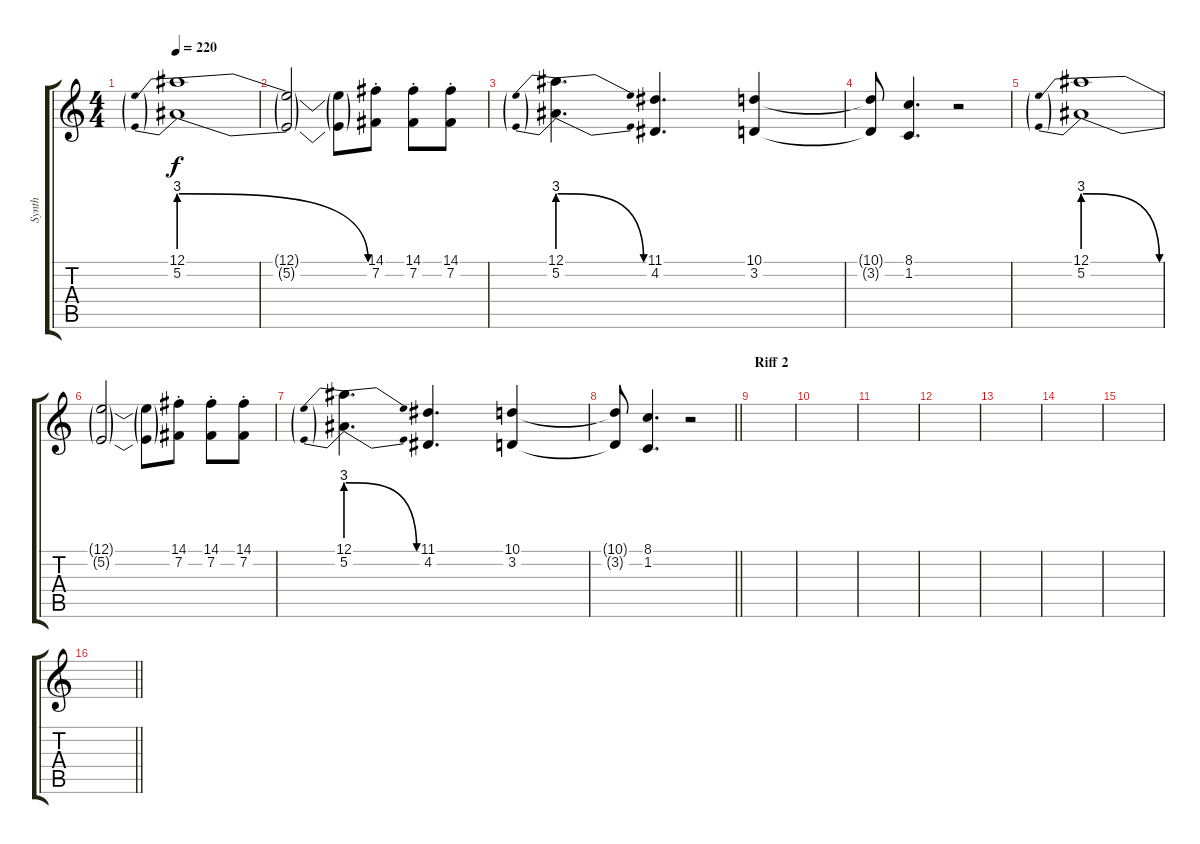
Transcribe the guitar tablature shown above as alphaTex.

\track ("Synth" "Synth") {instrument lead2sawtooth}
\staff {score tabs}
\tuning (E4 B3 G3 D3 A2 E2) {hide}
\ts (4 4)
\tempo 220
\clef g2
\ks c
(12.1{be (prebendrelease 0 12 60 0)} 5.2{be (prebendrelease 0 12 60 0)}).1{dy f} |
(12.1{t} 5.2{t}).2 (12.1{t} 5.2{t}).8 (14.1{st} 7.2{st}).8 (14.1{st} 7.2{st}).8 (14.1{st} 7.2{st}).8 |
(12.1{be (prebendrelease 0 12 60 0)} 5.2{be (prebendrelease 0 12 60 0)}).4{d} (11.1 4.2).4{d} (10.1 3.2).4 |
(10.1{t} 3.2{t}).8 (8.1 1.2).4{d} r.2 |
(12.1{be (prebendrelease 0 12 60 0)} 5.2{be (prebendrelease 0 12 60 0)}).1 |
(12.1{t} 5.2{t}).2 (12.1{t} 5.2{t}).8 (14.1{st} 7.2{st}).8 (14.1{st} 7.2{st}).8 (14.1{st} 7.2{st}).8 |
(12.1{be (prebendrelease 0 12 60 0)} 5.2{be (prebendrelease 0 12 60 0)}).4{d} (11.1 4.2).4{d} (10.1 3.2).4 |
\barLineRight lightlight
(10.1{t} 3.2{t}).8 (8.1 1.2).4{d} r.2 |
\section ("" "Riff 2")
|
|
|
|
|
|
|
\barLineRight lightlight
